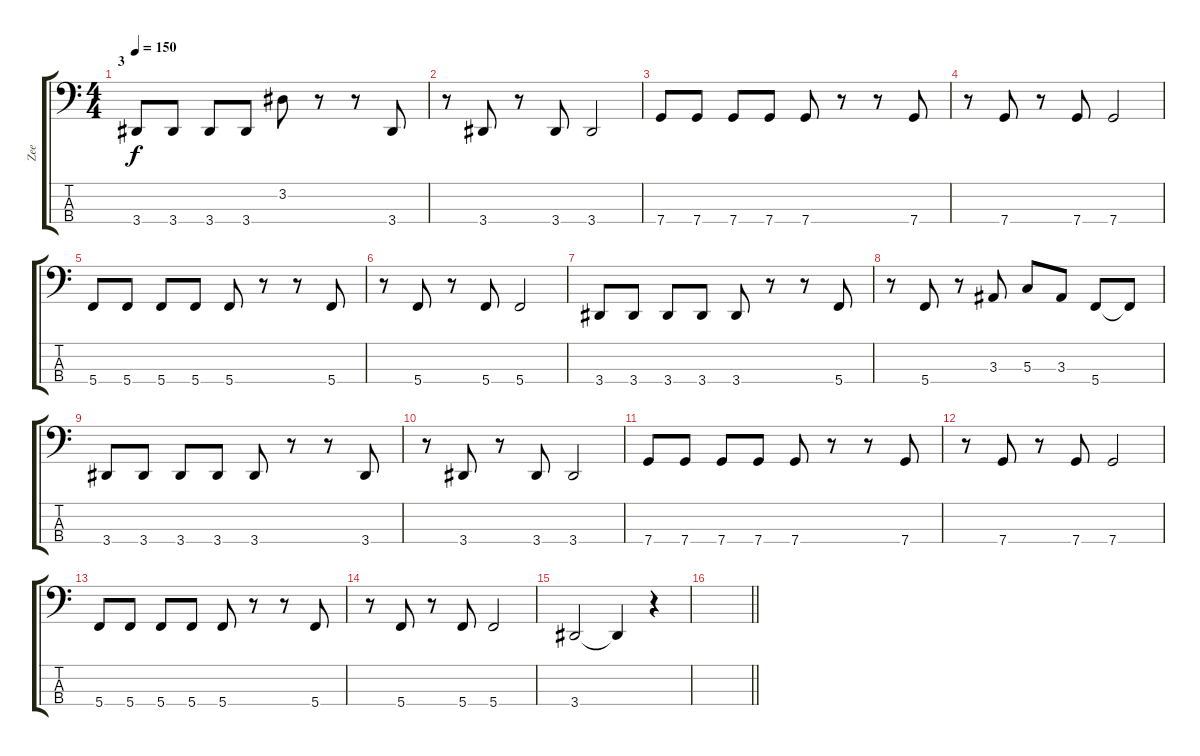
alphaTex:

\track ("Zee" "Zee") {instrument electricbassfinger}
\staff {score tabs}
\tuning (F2 C2 G1 C1) {hide}
\ts (4 4)
\section ("" "3")
\tempo 150
\clef f4
\ks c
3.4.8{dy f} 3.4.8 3.4.8 3.4.8 3.2.8 r.8 r.8 3.4.8 |
r.8 3.4.8 r.8 3.4.8 3.4.2 |
7.4.8 7.4.8 7.4.8 7.4.8 7.4.8 r.8 r.8 7.4.8 |
r.8 7.4.8 r.8 7.4.8 7.4.2 |
5.4.8 5.4.8 5.4.8 5.4.8 5.4.8 r.8 r.8 5.4.8 |
r.8 5.4.8 r.8 5.4.8 5.4.2 |
3.4.8 3.4.8 3.4.8 3.4.8 3.4.8 r.8 r.8 5.4.8 |
r.8 5.4.8 r.8 3.3.8 5.3.8 3.3.8 5.4.8 5.4{t}.8 |
3.4.8 3.4.8 3.4.8 3.4.8 3.4.8 r.8 r.8 3.4.8 |
r.8 3.4.8 r.8 3.4.8 3.4.2 |
7.4.8 7.4.8 7.4.8 7.4.8 7.4.8 r.8 r.8 7.4.8 |
r.8 7.4.8 r.8 7.4.8 7.4.2 |
5.4.8 5.4.8 5.4.8 5.4.8 5.4.8 r.8 r.8 5.4.8 |
r.8 5.4.8 r.8 5.4.8 5.4.2 |
3.4.2 3.4{t}.4 r.4 |
\barLineRight lightlight
